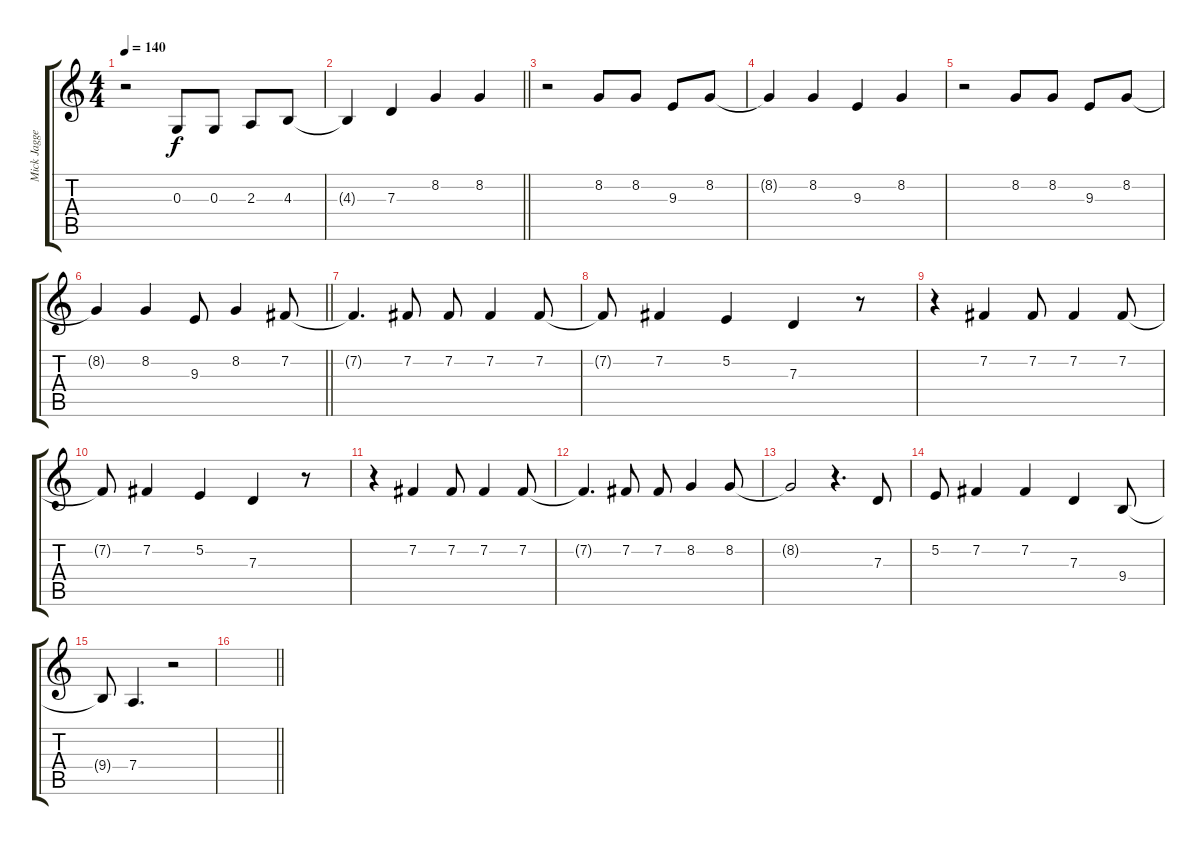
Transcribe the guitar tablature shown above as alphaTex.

\track ("Mick Jagger" "Mick Jagge") {instrument trombone}
\staff {score tabs}
\tuning (E4 B3 G3 D3 A2 E2) {hide}
\ts (4 4)
\tempo 140
\clef g2
\ks c
r.2{dy f} 0.3.8 0.3.8 2.3.8 4.3.8 |
\barLineRight lightlight
4.3{t}.4 7.3.4 8.2.4 8.2.4 |
r.2 8.2.8 8.2.8 9.3.8 8.2.8 |
8.2{t}.4 8.2.4 9.3.4 8.2.4 |
r.2 8.2.8 8.2.8 9.3.8 8.2.8 |
\barLineRight lightlight
8.2{t}.4 8.2.4 9.3.8 8.2.4 7.2.8 |
7.2{t}.4{d} 7.2.8 7.2.8 7.2.4 7.2.8 |
7.2{t}.8 7.2.4 5.2.4 7.3.4 r.8 |
r.4 7.2.4 7.2.8 7.2.4 7.2.8 |
7.2{t}.8 7.2.4 5.2.4 7.3.4 r.8 |
r.4 7.2.4 7.2.8 7.2.4 7.2.8 |
7.2{t}.4{d} 7.2.8 7.2.8 8.2.4 8.2.8 |
8.2{t}.2 r.4{d} 7.3.8 |
5.2.8 7.2.4 7.2.4 7.3.4 9.4.8 |
9.4{t}.8 7.4.4{d} r.2 |
\barLineRight lightlight
